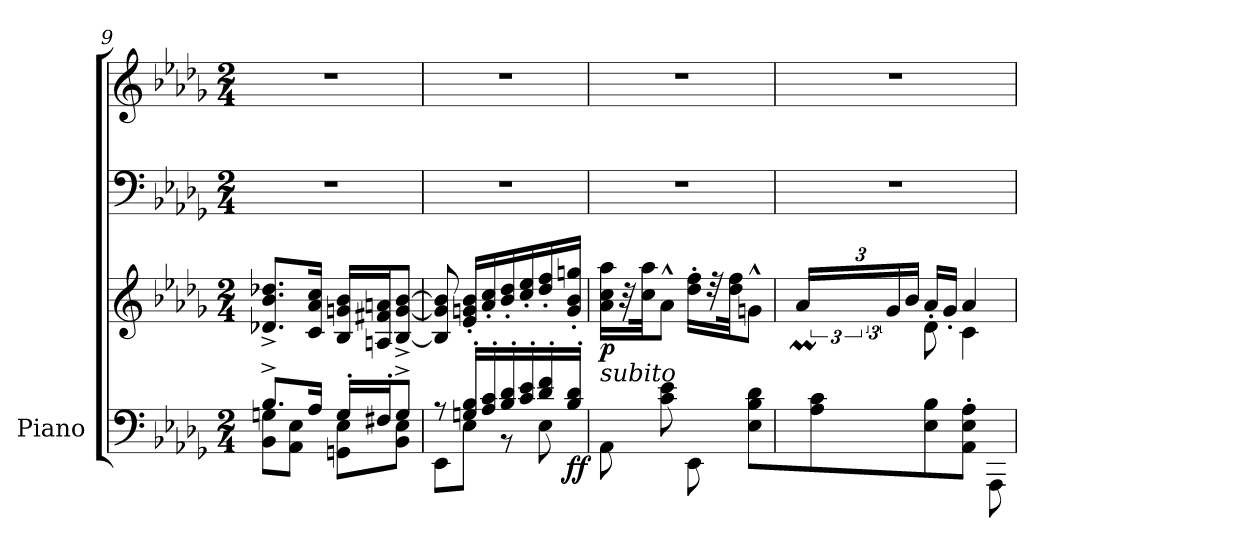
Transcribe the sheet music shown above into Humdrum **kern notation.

**kern	**kern	**kern	**kern	**dynam
*part1	*part1	*part1	*part1	*part1
*staff4	*staff3	*staff2	*staff1	*staff1/2/3/4
*I"Piano	*	*	*	*
*I'Pno.	*	*	*	*
*clefF4	*clefG2	*clefF4	*clefG2	*
*k[b-e-a-d-g-]	*k[b-e-a-d-g-]	*k[b-e-a-d-g-]	*k[b-e-a-d-g-]	*
*M2/4	*M2/4	*M2/4	*M2/4	*
=9	=9	=9	=9	=9
*^	*	*	*	*
8.B-^/L	8BB-\ 8Gn\L	8.d-X/^ 8.b-/^ 8.dd-X/^L	2r	2r	.
.	8AA-\ 8E-\J	.	.	.	.
16A-/Jk	.	16c/ 16a-/ 16cc/Jk	.	.	.
16G'/LL	8GGn\ 8E-\L	16B-/ 16gn/ 16b-/LL	.	.	.
16F#X'/J	.	16An/ 16f#X/ 16an/J	.	.	.
8G^/J	8BB-\ 8E-\J	[8B-/^ [8g/^ [8b-/^J	.	.	.
=10	=10	=10	=10	=10	=10
8r	8EE-\L	8B-/] 8g/] 8b-/]	2r	2r	.
16Gn/' 16B-/'LL	8E-\J	16e-/' 16gn/' 16b-/'LL	.	.	.
16A-/' 16c/'	.	16a-/' 16cc/'	.	.	.
16B-/' 16d-/'	8r	16b-/' 16dd-/'	.	.	.
16c/' 16e-/'	.	16cc/' 16ee-/'	.	.	.
16d-/' 16f/'	8E-\	16dd-/' 16ff/'	.	.	.
!	!	!	!	!	!LO:DY:b=4
16B-/' 16d-/'JJ	.	16g/' 16b-/' 16ggn/'JJ	.	.	ff
*v	*v	*	*	*	*
!!LO:LB:g=z
=11	=11	=11	=11	=11
!	!LO:TX:b:i:t=subito	!	!	!
!	!	!	!	!LO:DY:b=3
8AA-\	16a-\ 16cc\ 16aa-\LL	2r	2r	p
.	32r	.	.	.
.	32cc\ 32aa-\JK	.	.	.
8c\ 8e-\	8a-^^\J	.	.	.
8EE-\	16dd-\' 16ff\'LL	.	.	.
.	32r	.	.	.
.	32dd-\ 32ff\JK	.	.	.
8E-\ 8B-\ 8d-\L	8gn^^\J	.	.	.
=12	=12	=12	=12	=12
!	!LO:N:vis=128	!	!	!
*	*^	*	*	*
*	*	*Xbrackettup	*	*	*
8A-\ 8c\	96gn!yy	24a-M/LL	2r	2r	.
!	!LO:N:vis=128	!	!	!	!
.	96a-!yy	.	.	.	.
!	!LO:N:vis=128	!	!	!	!
.	96g!yy	.	.	.	.
!	!LO:N:vis=128	!	!	!	!
.	96a-!yy	.	.	.	.
.	48ryy	24g/	.	.	.
.	48ryy	.	.	.	.
.	24ryy	24b-/JJ	.	.	.
8E-\ 8B-\	8d-\	16a-'/LL	.	.	.
.	.	16g'/JJ	.	.	.
8AA-\' 8E-\' 8A-\'J	4c\	4a-/	.	.	.
8AAA-\	.	.	.	.	.
*	*v	*v	*	*	*
=	=	=	=	=
*-	*-	*-	*-	*-
